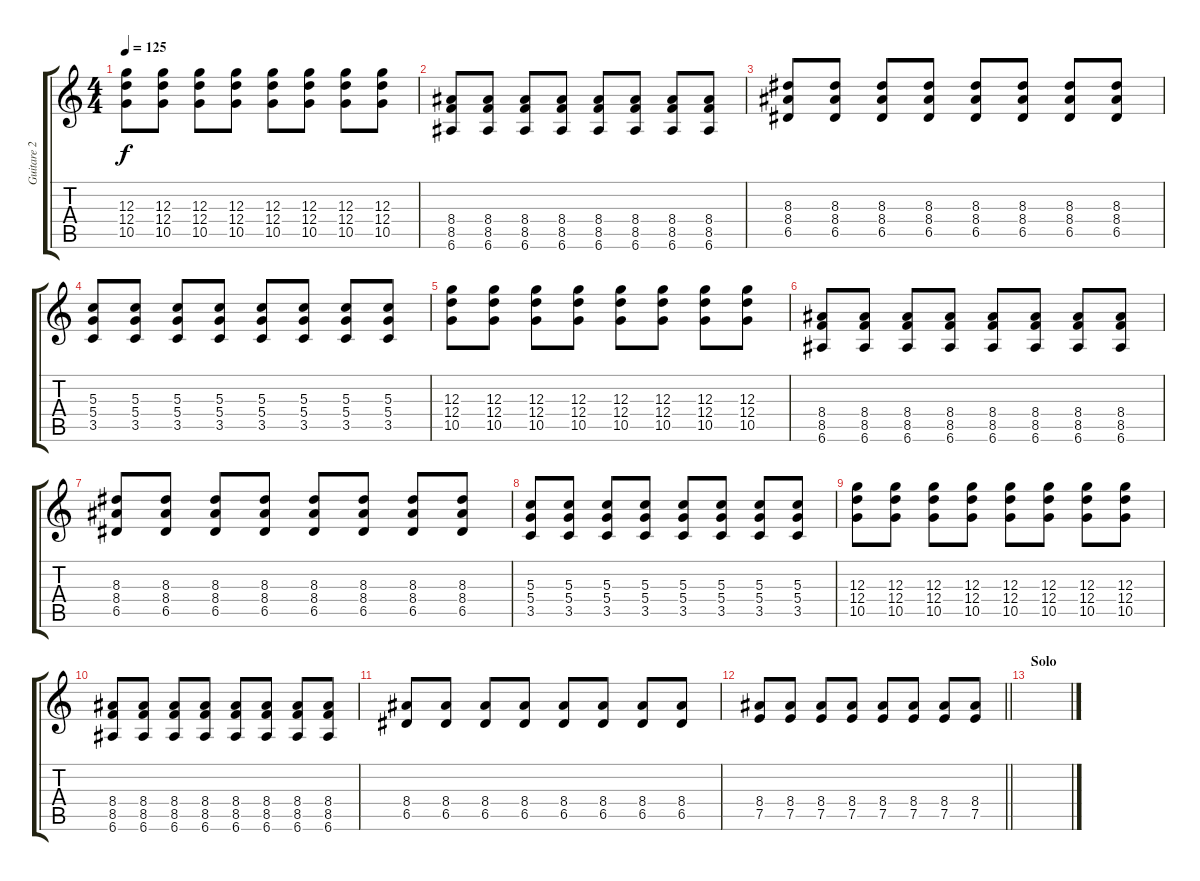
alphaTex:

\track ("Guitare 2" "Guitare 2") {instrument distortionguitar}
\staff {score tabs}
\tuning (E4 B3 G3 D3 A2 E2) {hide}
\ts (4 4)
\tempo 125
\clef g2
\ks c
(12.3 12.4 10.5).8{dy f} (12.3 12.4 10.5).8 (12.3 12.4 10.5).8 (12.3 12.4 10.5).8 (12.3 12.4 10.5).8 (12.3 12.4 10.5).8 (12.3 12.4 10.5).8 (12.3 12.4 10.5).8 |
(8.4 8.5 6.6).8 (8.4 8.5 6.6).8 (8.4 8.5 6.6).8 (8.4 8.5 6.6).8 (8.4 8.5 6.6).8 (8.4 8.5 6.6).8 (8.4 8.5 6.6).8 (8.4 8.5 6.6).8 |
(8.3 8.4 6.5).8 (8.3 8.4 6.5).8 (8.3 8.4 6.5).8 (8.3 8.4 6.5).8 (8.3 8.4 6.5).8 (8.3 8.4 6.5).8 (8.3 8.4 6.5).8 (8.3 8.4 6.5).8 |
(5.3 5.4 3.5).8 (5.3 5.4 3.5).8 (5.3 5.4 3.5).8 (5.3 5.4 3.5).8 (5.3 5.4 3.5).8 (5.3 5.4 3.5).8 (5.3 5.4 3.5).8 (5.3 5.4 3.5).8 |
(12.3 12.4 10.5).8 (12.3 12.4 10.5).8 (12.3 12.4 10.5).8 (12.3 12.4 10.5).8 (12.3 12.4 10.5).8 (12.3 12.4 10.5).8 (12.3 12.4 10.5).8 (12.3 12.4 10.5).8 |
(8.4 8.5 6.6).8 (8.4 8.5 6.6).8 (8.4 8.5 6.6).8 (8.4 8.5 6.6).8 (8.4 8.5 6.6).8 (8.4 8.5 6.6).8 (8.4 8.5 6.6).8 (8.4 8.5 6.6).8 |
(8.3 8.4 6.5).8 (8.3 8.4 6.5).8 (8.3 8.4 6.5).8 (8.3 8.4 6.5).8 (8.3 8.4 6.5).8 (8.3 8.4 6.5).8 (8.3 8.4 6.5).8 (8.3 8.4 6.5).8 |
(5.3 5.4 3.5).8 (5.3 5.4 3.5).8 (5.3 5.4 3.5).8 (5.3 5.4 3.5).8 (5.3 5.4 3.5).8 (5.3 5.4 3.5).8 (5.3 5.4 3.5).8 (5.3 5.4 3.5).8 |
(12.3 12.4 10.5).8 (12.3 12.4 10.5).8 (12.3 12.4 10.5).8 (12.3 12.4 10.5).8 (12.3 12.4 10.5).8 (12.3 12.4 10.5).8 (12.3 12.4 10.5).8 (12.3 12.4 10.5).8 |
(8.4 8.5 6.6).8 (8.4 8.5 6.6).8 (8.4 8.5 6.6).8 (8.4 8.5 6.6).8 (8.4 8.5 6.6).8 (8.4 8.5 6.6).8 (8.4 8.5 6.6).8 (8.4 8.5 6.6).8 |
(8.4 6.5).8 (8.4 6.5).8 (8.4 6.5).8 (8.4 6.5).8 (8.4 6.5).8 (8.4 6.5).8 (8.4 6.5).8 (8.4 6.5).8 |
\barLineRight lightlight
(8.4 7.5).8 (8.4 7.5).8 (8.4 7.5).8 (8.4 7.5).8 (8.4 7.5).8 (8.4 7.5).8 (8.4 7.5).8 (8.4 7.5).8 |
\section ("" "Solo")
